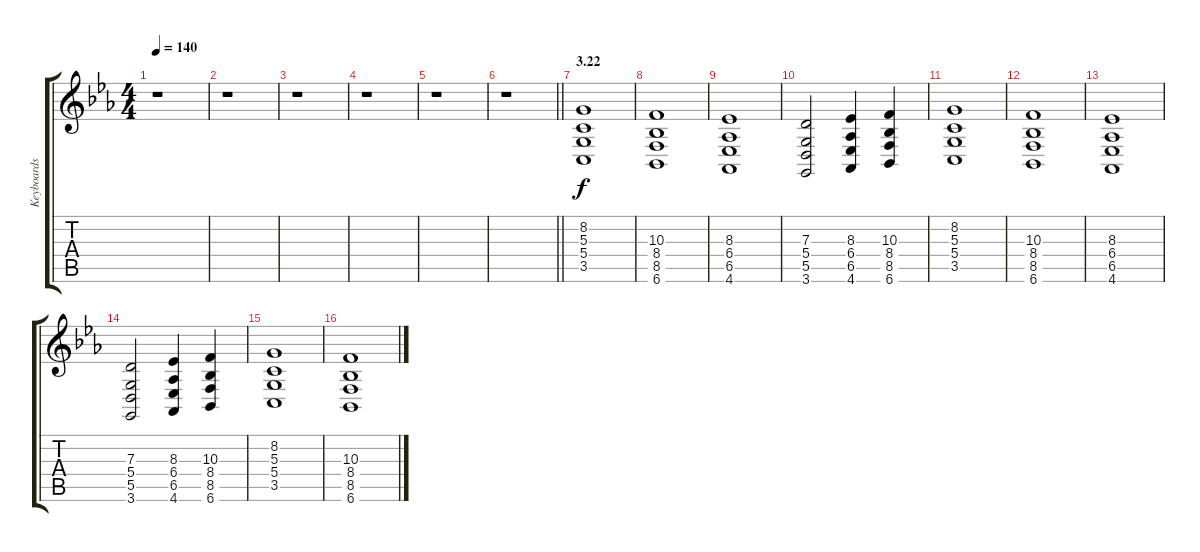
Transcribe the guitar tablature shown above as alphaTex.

\track ("Keyboards" "Keyboards") {instrument stringensemble1}
\staff {score tabs}
\tuning (E4 B3 G3 D3 A2 E2) {hide}
\ts (4 4)
\tempo 140
\clef g2
\ks cminor
r.1{dy f} |
r.1 |
r.1 |
r.1 |
r.1 |
\barLineRight lightlight
r.1 |
\section ("" "3.22")
(8.2 5.3 5.4 3.5).1 |
(10.3 8.4 8.5 6.6).1 |
(8.3 6.4 6.5 4.6).1 |
(7.3 5.4 5.5 3.6).2 (8.3 6.4 6.5 4.6).4 (10.3 8.4 8.5 6.6).4 |
(8.2 5.3 5.4 3.5).1 |
(10.3 8.4 8.5 6.6).1 |
(8.3 6.4 6.5 4.6).1 |
(7.3 5.4 5.5 3.6).2 (8.3 6.4 6.5 4.6).4 (10.3 8.4 8.5 6.6).4 |
(8.2 5.3 5.4 3.5).1 |
(10.3 8.4 8.5 6.6).1
